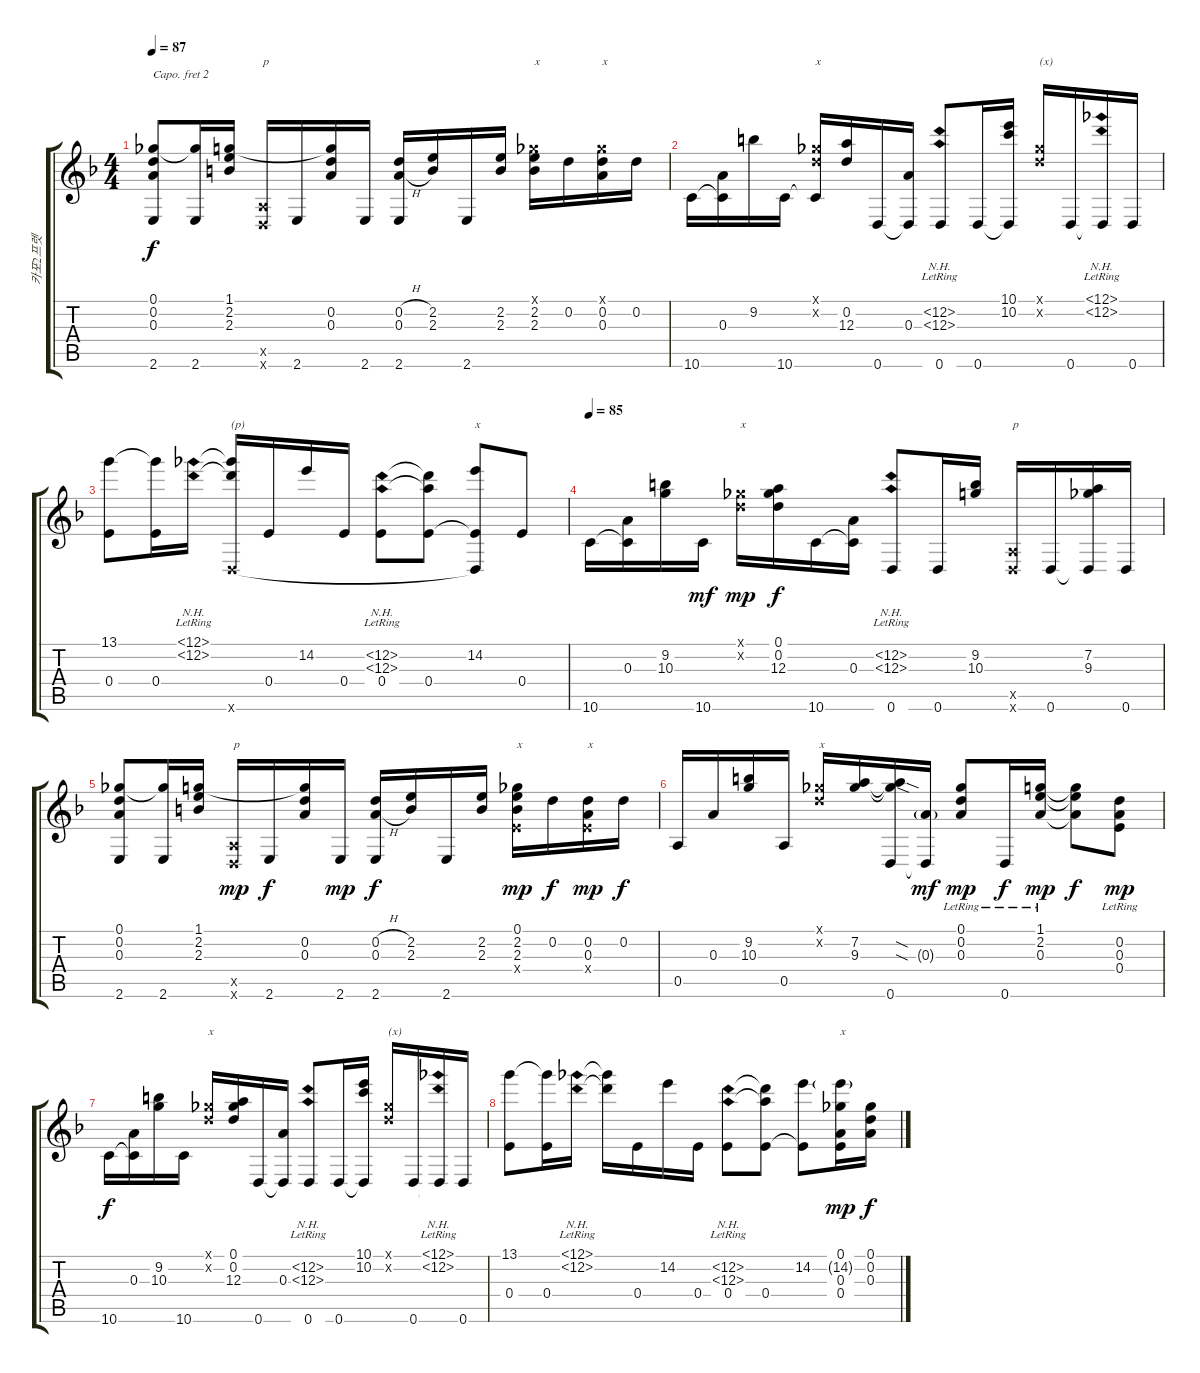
\track ("카포2프렛" "카포2프렛") {instrument acousticguitarsteel}
\staff {score tabs}
\capo 2
\tuning (E4 C4 G3 D3 G2 C2) {hide}
\ts (4 4)
\tempo 87
\clef g2
\ks f
(0.1 0.2 0.3 2.6).8{dy f} (0.1{t} 2.6).16 (1.1 2.2 2.3).16 (0.5{x} 0.6{x}).16{txt "p"} 2.6.16 (1.1{t} 0.2 0.3).16 2.6.16 (0.2{h} 0.3{h} 2.6).16 (2.2 2.3).16 2.6.16 (2.2 2.3).16 (0.1{x} 2.2 2.3).16{txt "x"} 0.2.16 (0.1{x} 0.2 0.3).16{txt "x"} 0.2.16 |
10.6.16 (0.3 10.6{t}).16 9.2.16 10.6.16 (0.1{x} 0.2{x} 10.6{t}).16{txt "x"} (0.2 12.3).16 0.6.16 (0.3 0.6{t}).16 (12.2{nh lr} 12.3{nh lr} 0.6).8 0.6.16 (10.1 10.2 0.6{t}).16 (0.1{x} 0.2{x}).16{txt "(x)"} 0.6.16 (12.1{nh lr} 12.2{nh lr} 0.6{t}).16 0.6.16 |
(13.1 0.4).8 (13.1{t} 0.4).16 (12.1{nh lr} 12.2{nh lr}).16 (12.1{t} 12.2{t} 0.6{x}).16{txt "(p)"} 0.4.16 14.2.16 0.4.16 (12.2{nh lr} 12.3{nh lr} 0.4).8 (12.2{t} 12.3{t} 0.4).8 (14.2 0.4{t} 0.6{t}).8{txt "x"} 0.4.8 |
\tempo 85
10.6.16 (0.3 10.6{t}).16 (9.2 10.3).16 10.6.16{dy mf} (0.1{x} 0.2{x}).16{txt "x" dy mp} (0.1 0.2 12.3).16{dy f} 10.6.16 (0.3 10.6{t}).16 (12.2{nh lr} 12.3{nh lr} 0.6).8 0.6.16 (9.2 10.3).16 (0.5{x} 0.6{x}).16{txt "p"} 0.6.16 (7.2 9.3 0.6{t}).16 0.6.16 |
(0.1 0.2 0.3 2.6).8 (0.1{t} 2.6).16 (1.1 2.2 2.3).16 (0.5{x} 0.6{x}).16{txt "p" dy mp} 2.6.16{dy f} (1.1{t} 0.2 0.3).16 2.6.16{dy mp} (0.2{h} 0.3{h} 2.6).16{dy f} (2.2 2.3).16 2.6.16 (2.2 2.3).16 (0.1 2.2 2.3 0.4{x}).16{txt "x" dy mp} 0.2.16{dy f} (0.2 0.3 0.4{x}).16{txt "x" dy mp} 0.2.16{dy f} |
0.5.16 0.3.16 (9.2 10.3).16 0.5.16 (0.1{x} 0.2{x}).16{txt "x"} (7.2 9.3).16 (7.2{sod t} 9.3{sod t} 0.6).16 (0.3{g} 0.6{t}).16{dy mf} (0.1{lr} 0.2{lr} 0.3).8{dy mp} 0.6{lr}.16{dy f} (1.1{lr} 2.2{lr} 0.3).16{dy mp} (1.1{t} 2.2{t} 0.3{t}).8{dy f} (0.2{lr} 0.3{lr} 0.4).8{dy mp} |
10.6.16{dy f} (0.3 10.6{t}).16 (9.2 10.3).16 10.6.16 (0.1{x} 0.2{x}).16{txt "x"} (0.1 0.2 12.3).16 0.6.16 (0.3 0.6{t}).16 (12.2{nh lr} 12.3{nh lr} 0.6).8 0.6.16 (10.1 10.2 0.6{t}).16 (0.1{x} 0.2{x}).16{txt "(x)"} 0.6.16 (12.1{nh lr} 12.2{nh lr} 0.6{t}).16 0.6.16 |
(13.1 0.4).8 (13.1{t} 0.4).16 (12.1{nh lr} 12.2{nh lr}).16 (12.1{t} 12.2{t}).16 0.4.16 14.2.16 0.4.16 (12.2{nh lr} 12.3{nh lr} 0.4).8 (12.2{t} 12.3{t} 0.4).8 (14.2 0.4{t}).8 (0.1 14.2{g} 0.3 0.4).16{txt "x" dy mp} (0.1 0.2 0.3).16{dy f}
